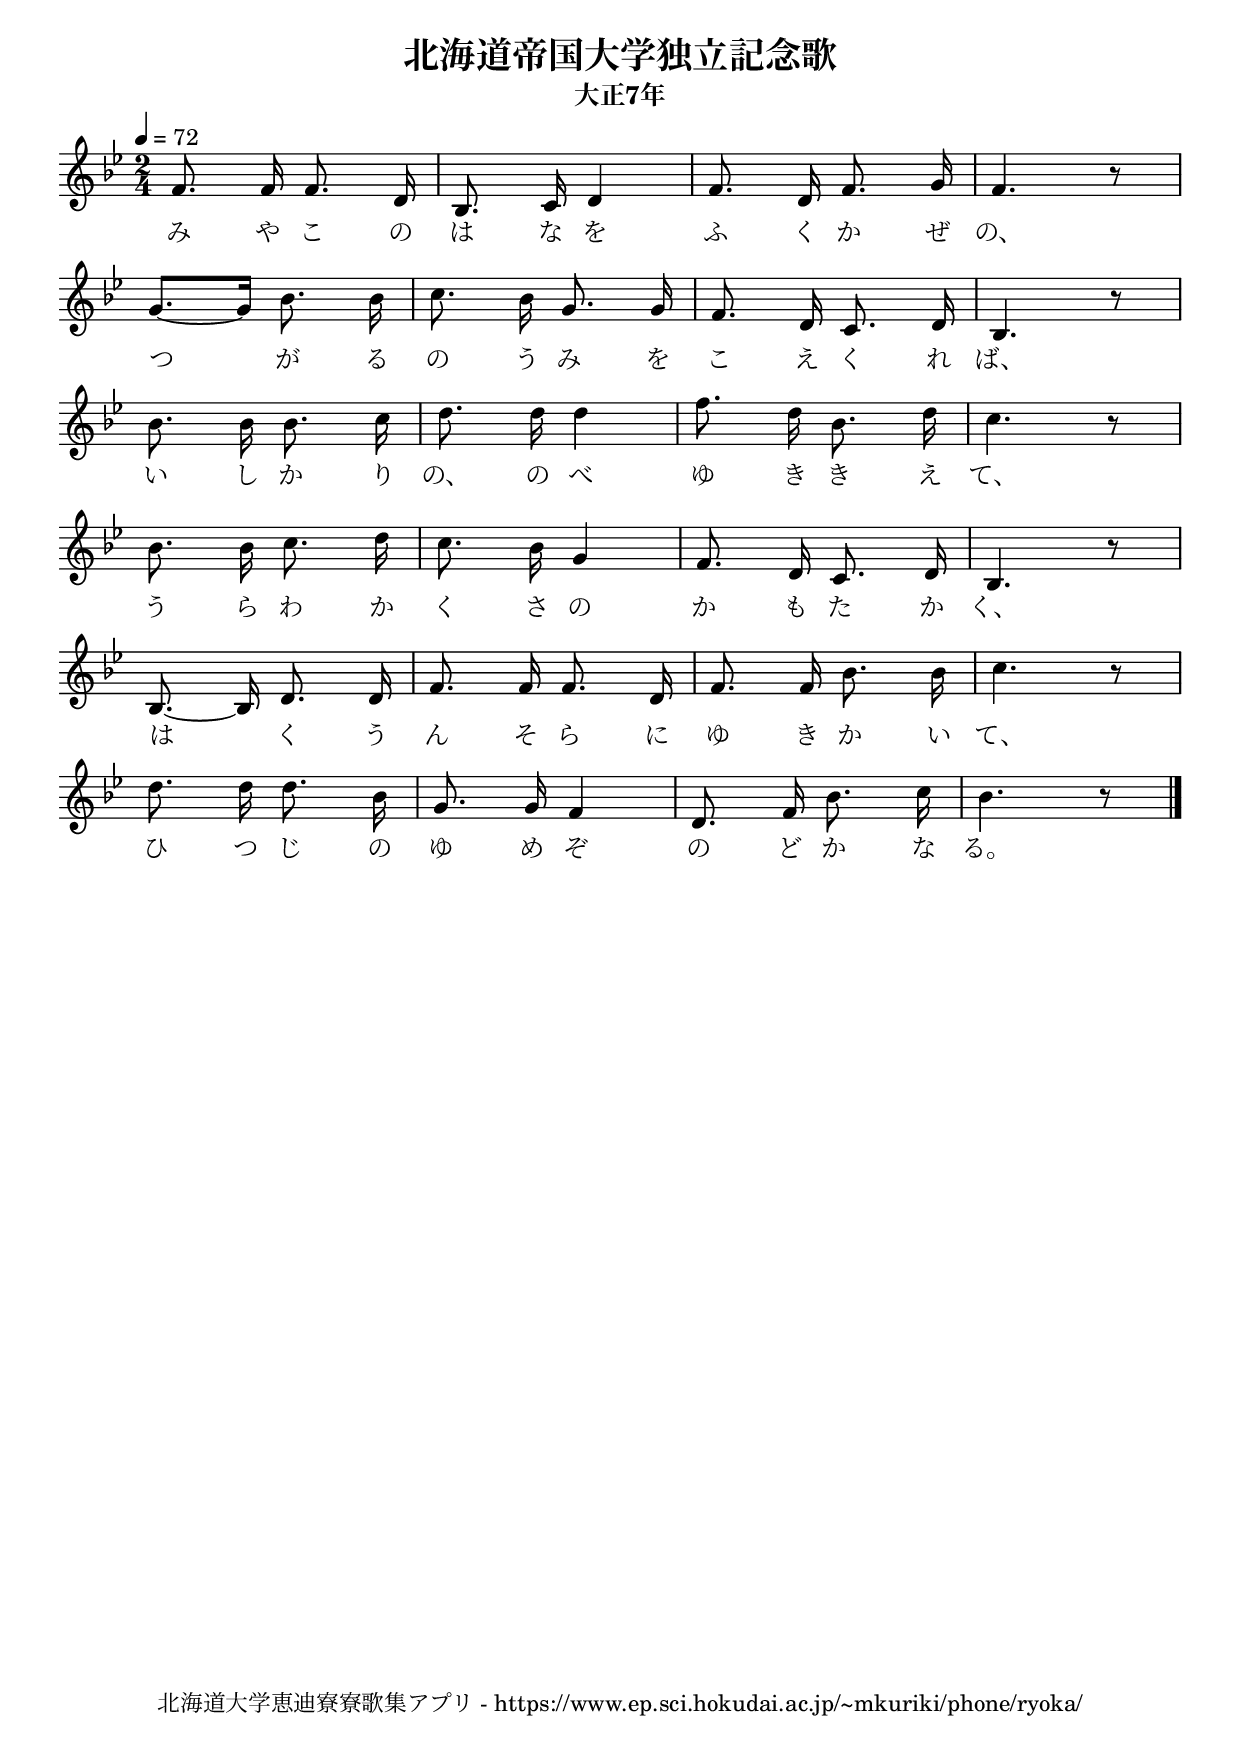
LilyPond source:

\version "2.18.2"

\paper {indent = 0}

\header {
  title = "北海道帝国大学独立記念歌"
  subtitle = "大正7年"
  composer = ""
  poet = ""
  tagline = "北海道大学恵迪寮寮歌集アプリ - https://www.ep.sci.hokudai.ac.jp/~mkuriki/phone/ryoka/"
}


melody = \relative c'{
  \tempo 4 = 72
  \autoBeamOff
  \numericTimeSignature
  \override BreathingSign.text = \markup { \musicglyph #"scripts.upedaltoe" } % ブレスの記号指定
  \key bes \major 
  \time 2/4 
  f8. f16 f8. d16 | 
  bes8. c16 d4 | 
  f8. d16 f8. g16 | 
  f4. r8 | \break
  g8.[~ g16] bes8. bes16 | 
  c8. bes16 g8. g16 | 
  f8. d16 c8. d16 | 
  bes4. r8 | \break
  bes'8. bes16 bes8. c16 | 
  d8. d16 d4 | 
  f8. d16 bes8. d16 | 
  c4. r8 | \break
  bes8. bes16 c8. d16 | 
  c8. bes16 g4 | 
  f8. d16 c8. d16 | 
  bes4. r8 | \break
  bes8.~ bes16 d8. d16 | 
  f8. f16 f8. d16 | 
  f8. f16 bes8. bes16 | 
  c4. r8 | \break
  d8. d16 d8. bes16 | 
  g8. g16 f4 | 
  d8. f16 bes8. c16 |
  bes4. r8 \bar "|." 
}

text = \lyricmode {
  み や こ の は な を ふ く か ぜ の、
  つ が る の う み を こ え く れ ば、
  い し か り の、 の べ ゆ き き え て、
  う ら わ か く さ の か も た か く、
  は く う ん そ ら に ゆ き か い て、
  ひ つ じ の ゆ め ぞ の ど か な る。
}

harmony = \chordmode {
  
}

drum = \drummode{
  
}

\score {
  <<
    % ギターコード
    %{
    \new ChordNames \with {midiInstrument = #"acoustic guitar (nylon)"}{
      \set chordChanges = ##t
      \harmony
    }
    %}
    
    % メロディーライン
    \new Voice = "one"{\melody}
    % 歌詞
    \new Lyrics \lyricsto "one" \text
    % 太鼓
    % \new DrumStaff \with{
    %   \remove "Time_signature_engraver"
    %   drumStyleTable = #percussion-style
    %   \override StaffSymbol.line-count = #1
    %   \hide Stem
    % }
    % \drum
  >>

  \midi {}
  \layout {
  \context {
    \Score
    \remove "Bar_number_engraver"
  }
}
}

